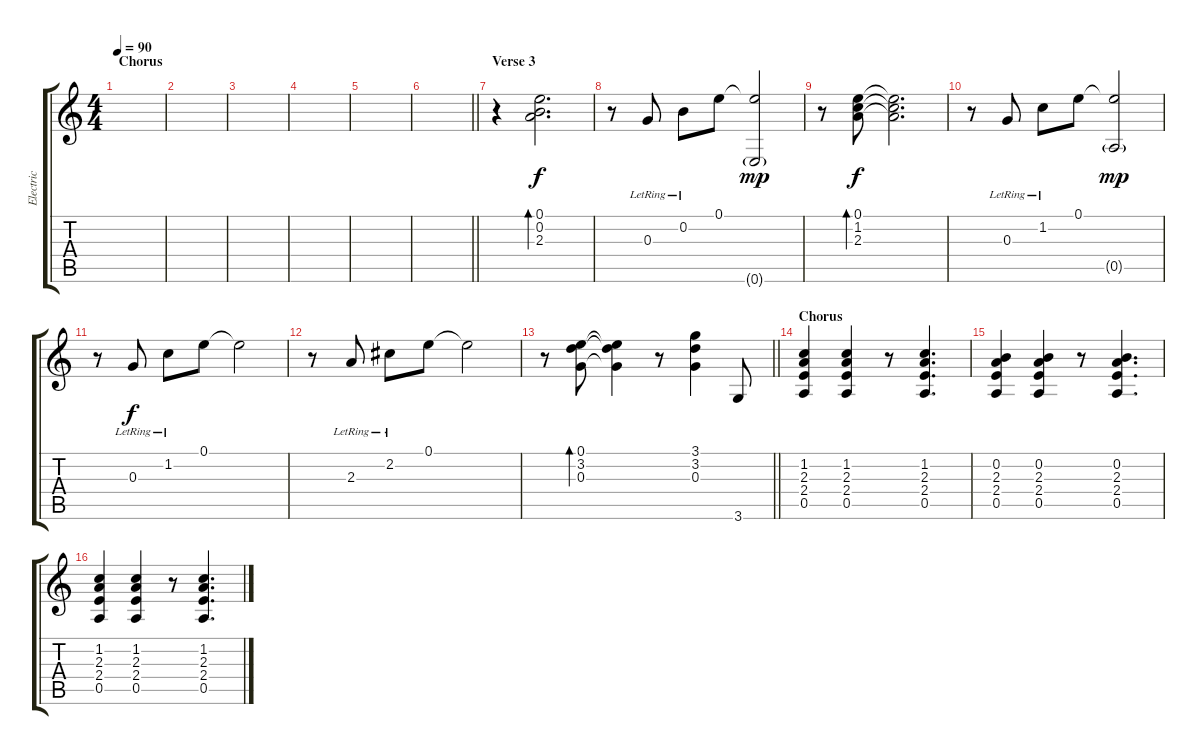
\track ("Electric" "Electric") {instrument overdrivenguitar}
\staff {score tabs}
\tuning (E4 B3 G3 D3 A2 E2) {hide}
\ts (4 4)
\section ("" "Chorus")
\tempo 90
\clef g2
\ks c
|
|
|
|
|
\barLineRight lightlight
|
\section ("" "Verse 3")
r.4 (0.1 0.2 2.3).2{d bd 240} |
r.8 0.3{lr}.8 0.2{lr}.8 0.1.8 (0.1{t} 0.6{g}).2{dy mp} |
r.8 (0.1 1.2 2.3).8{bd 240 dy f} (0.1{t} 1.2{t} 2.3{t}).2{d} |
r.8 0.3{lr}.8 1.2{lr}.8 0.1.8 (0.1{t} 0.5{g}).2{dy mp} |
r.8 0.3{lr}.8{dy f} 1.2{lr}.8 0.1.8 0.1{t}.2 |
r.8 2.3{lr}.8 2.2{lr}.8 0.1.8 0.1{t}.2 |
\barLineRight lightlight
r.8 (0.1 3.2 0.3).8{bd 240} (0.1{t} 3.2{t} 0.3{t}).4 r.8 (3.1 3.2 0.3).4 3.6.8 |
\section ("" "Chorus")
(1.2 2.3 2.4 0.5).4 (1.2 2.3 2.4 0.5).4 r.8 (1.2 2.3 2.4 0.5).4{d} |
(0.2 2.3 2.4 0.5).4 (0.2 2.3 2.4 0.5).4 r.8 (0.2 2.3 2.4 0.5).4{d} |
(1.2 2.3 2.4 0.5).4 (1.2 2.3 2.4 0.5).4 r.8 (1.2 2.3 2.4 0.5).4{d}
